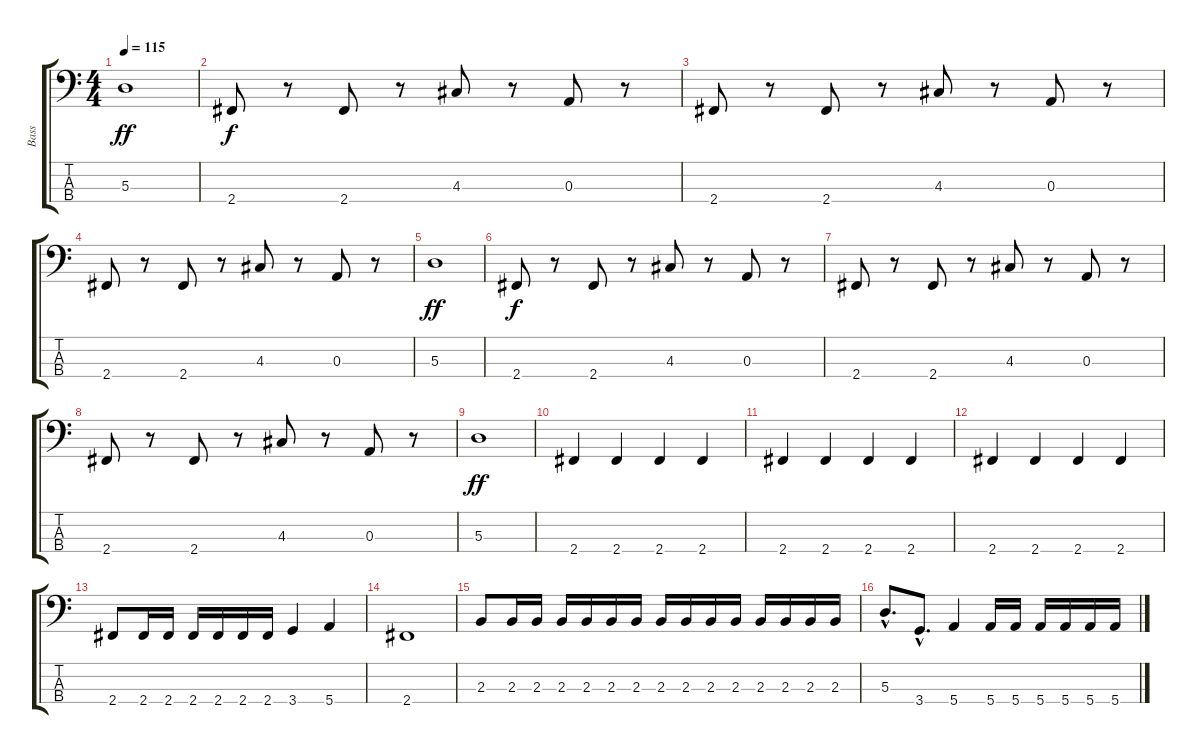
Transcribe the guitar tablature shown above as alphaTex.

\track ("Bass" "Bass") {instrument electricbassfinger}
\staff {score tabs}
\tuning (G2 D2 A1 E1) {hide}
\ts (4 4)
\tempo 115
\clef f4
\ks c
5.3.1{dy ff} |
2.4.8{dy f} r.8 2.4.8 r.8 4.3.8 r.8 0.3.8 r.8 |
2.4.8 r.8 2.4.8 r.8 4.3.8 r.8 0.3.8 r.8 |
2.4.8 r.8 2.4.8 r.8 4.3.8 r.8 0.3.8 r.8 |
5.3.1{dy ff} |
2.4.8{dy f} r.8 2.4.8 r.8 4.3.8 r.8 0.3.8 r.8 |
2.4.8 r.8 2.4.8 r.8 4.3.8 r.8 0.3.8 r.8 |
2.4.8 r.8 2.4.8 r.8 4.3.8 r.8 0.3.8 r.8 |
5.3.1{dy ff} |
2.4.4 2.4.4 2.4.4 2.4.4 |
2.4.4 2.4.4 2.4.4 2.4.4 |
2.4.4 2.4.4 2.4.4 2.4.4 |
2.4.8 2.4.16 2.4.16 2.4.16 2.4.16 2.4.16 2.4.16 3.4.4 5.4.4 |
2.4.1 |
2.3.8 2.3.16 2.3.16 2.3.16 2.3.16 2.3.16 2.3.16 2.3.16 2.3.16 2.3.16 2.3.16 2.3.16 2.3.16 2.3.16 2.3.16 |
5.3{hac}.8{d} 3.4{hac}.8{d} 5.4.4 5.4.16 5.4.16 5.4.16 5.4.16 5.4.16 5.4.16
